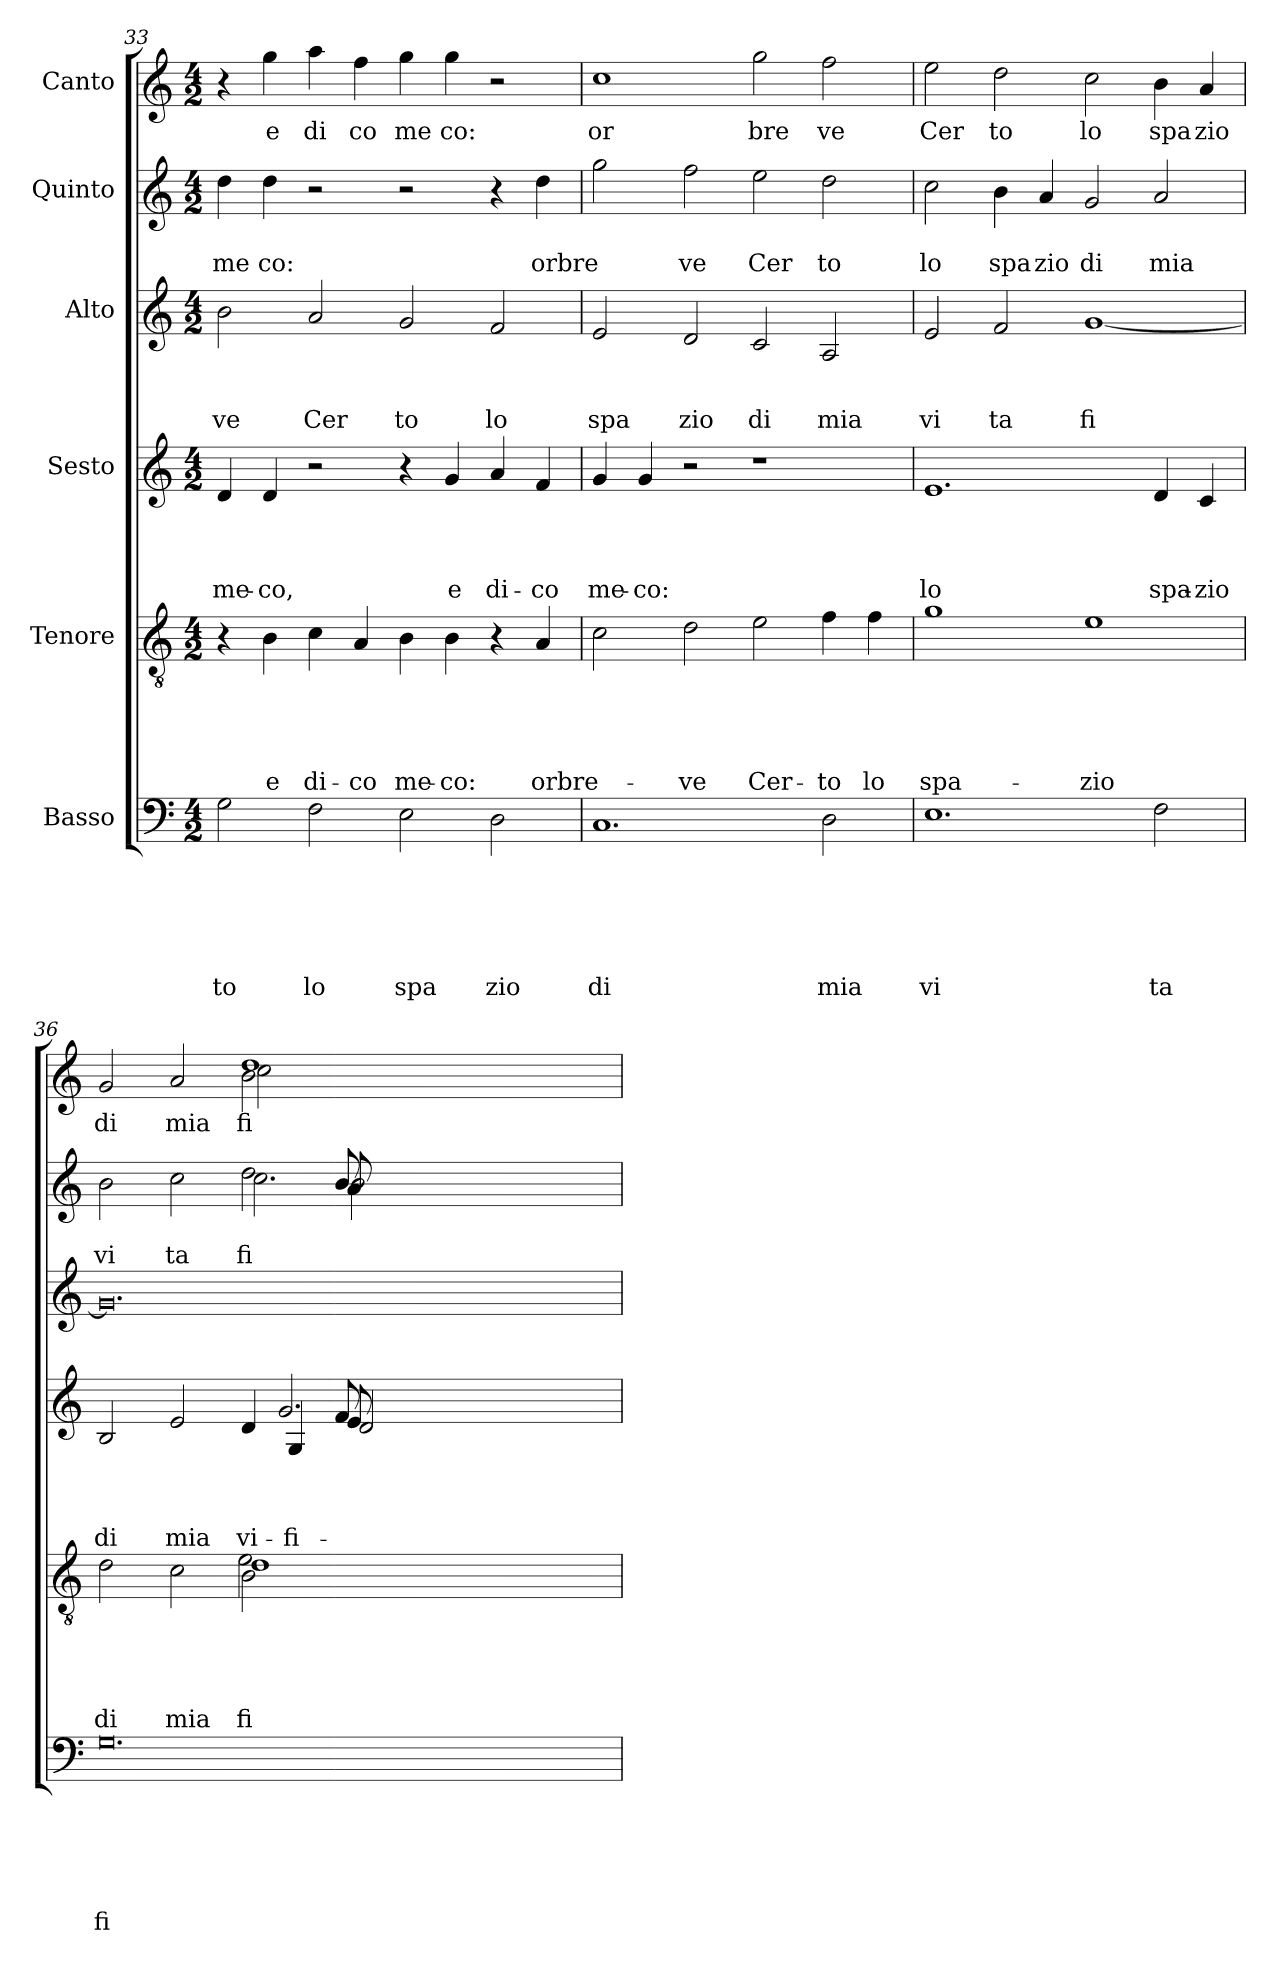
**kern	**text	**text	**text	**text	**text	**text	**kern	**text	**text	**text	**text	**text	**kern	**text	**text	**text	**text	**kern	**text	**text	**text	**kern	**text	**text	**kern	**text
*part6	*part6	*part6	*part6	*part6	*part6	*part6	*part5	*part5	*part5	*part5	*part5	*part5	*part4	*part4	*part4	*part4	*part4	*part3	*part3	*part3	*part3	*part2	*part2	*part2	*part1	*part1
*staff6	*staff6	*staff6	*staff6	*staff6	*staff6	*staff6	*staff5	*staff5	*staff5	*staff5	*staff5	*staff5	*staff4	*staff4	*staff4	*staff4	*staff4	*staff3	*staff3	*staff3	*staff3	*staff2	*staff2	*staff2	*staff1	*staff1
*I"Basso	*	*	*	*	*	*	*I"Tenore	*	*	*	*	*	*I"Sesto	*	*	*	*	*I"Alto	*	*	*	*I"Quinto	*	*	*I"Canto	*
*clefF4	*	*	*	*	*	*	*clefGv2	*	*	*	*	*	*clefG2	*	*	*	*	*clefG2	*	*	*	*clefG2	*	*	*clefG2	*
*k[]	*	*	*	*	*	*	*k[]	*	*	*	*	*	*k[]	*	*	*	*	*k[]	*	*	*	*k[]	*	*	*k[]	*
*C:	*	*	*	*	*	*	*C:	*	*	*	*	*	*C:	*	*	*	*	*C:	*	*	*	*C:	*	*	*C:	*
*M4/2	*	*	*	*	*	*	*M4/2	*	*	*	*	*	*M4/2	*	*	*	*	*M4/2	*	*	*	*M4/2	*	*	*M4/2	*
=33	=33	=33	=33	=33	=33	=33	=33	=33	=33	=33	=33	=33	=33	=33	=33	=33	=33	=33	=33	=33	=33	=33	=33	=33	=33	=33
!	!	!	!	!	!	!LO:LY:b	!	!	!	!	!	!	!	!	!	!	!LO:LY:b	!	!	!	!LO:LY:b	!	!	!LO:LY:b	!	!
2G\	.	.	.	.	.	to	4r	.	.	.	.	.	4d/	.	.	.	me-	2b\	.	.	ve	4dd\	.	me	4r	.
!	!	!	!	!	!	!	!	!	!	!	!	!LO:LY:b	!	!	!	!	!LO:LY:b	!	!	!	!	!	!	!LO:LY:b	!	!LO:LY:b
.	.	.	.	.	.	.	4B\	.	.	.	.	e	4d/	.	.	.	-co,	.	.	.	.	4dd\	.	co:	4gg\	e
!	!	!	!	!	!	!LO:LY:b	!	!	!	!	!	!LO:LY:b	!	!	!	!	!	!	!	!	!LO:LY:b	!	!	!	!	!LO:LY:b
2F\	.	.	.	.	.	lo	4c\	.	.	.	.	di-	2r	.	.	.	.	2a/	.	.	Cer	2r	.	.	4aa\	di
!	!	!	!	!	!	!	!	!	!	!	!	!LO:LY:b	!	!	!	!	!	!	!	!	!	!	!	!	!	!LO:LY:b
.	.	.	.	.	.	.	4A/	.	.	.	.	-co	.	.	.	.	.	.	.	.	.	.	.	.	4ff\	co
!	!	!	!	!	!	!LO:LY:b	!	!	!	!	!	!LO:LY:b	!	!	!	!	!	!	!	!	!LO:LY:b	!	!	!	!	!LO:LY:b
2E\	.	.	.	.	.	spa	4B\	.	.	.	.	me-	4r	.	.	.	.	2g/	.	.	to	2r	.	.	4gg\	me
!	!	!	!	!	!	!	!	!	!	!	!	!LO:LY:b	!	!	!	!	!LO:LY:b	!	!	!	!	!	!	!	!	!LO:LY:b
.	.	.	.	.	.	.	4B\	.	.	.	.	-co:	4g/	.	.	.	e	.	.	.	.	.	.	.	4gg\	co:
!	!	!	!	!	!	!LO:LY:b	!	!	!	!	!	!	!	!	!	!	!LO:LY:b	!	!	!	!LO:LY:b	!	!	!	!	!
2D\	.	.	.	.	.	zio	4r	.	.	.	.	.	4a/	.	.	.	di-	2f/	.	.	lo	4r	.	.	2r	.
!	!	!	!	!	!	!	!	!	!	!	!	!LO:LY:b	!	!	!	!	!LO:LY:b	!	!	!	!	!	!	!LO:LY:b	!	!
.	.	.	.	.	.	.	4A/	.	.	.	.	orbre-	4f/	.	.	.	-co	.	.	.	.	4dd\	.	orbre	.	.
=34	=34	=34	=34	=34	=34	=34	=34	=34	=34	=34	=34	=34	=34	=34	=34	=34	=34	=34	=34	=34	=34	=34	=34	=34	=34	=34
!	!	!	!	!	!	!LO:LY:b	!	!	!	!	!	!	!	!	!	!	!LO:LY:b	!	!	!	!LO:LY:b	!	!	!	!	!LO:LY:b
1.C	.	.	.	.	.	di	2c\	.	.	.	.	.	4g/	.	.	.	me-	2e/	.	.	spa	2gg\	.	.	1cc	or
!	!	!	!	!	!	!	!	!	!	!	!	!	!	!	!	!	!LO:LY:b	!	!	!	!	!	!	!	!	!
.	.	.	.	.	.	.	.	.	.	.	.	.	4g/	.	.	.	-co:	.	.	.	.	.	.	.	.	.
!	!	!	!	!	!	!	!	!	!	!	!	!LO:LY:b	!	!	!	!	!	!	!	!	!LO:LY:b	!	!	!LO:LY:b	!	!
.	.	.	.	.	.	.	2d\	.	.	.	.	-ve	2r	.	.	.	.	2d/	.	.	zio	2ff\	.	ve	.	.
!	!	!	!	!	!	!	!	!	!	!	!	!LO:LY:b	!	!	!	!	!	!	!	!	!LO:LY:b	!	!	!LO:LY:b	!	!LO:LY:b
.	.	.	.	.	.	.	2e\	.	.	.	.	Cer-	1r	.	.	.	.	2c/	.	.	di	2ee\	.	Cer	2gg\	bre
!	!	!	!	!	!	!LO:LY:b	!	!	!	!	!	!LO:LY:b	!	!	!	!	!	!	!	!	!LO:LY:b	!	!	!LO:LY:b	!	!LO:LY:b
2D\	.	.	.	.	.	mia	4f\	.	.	.	.	-to	.	.	.	.	.	2A/	.	.	mia	2dd\	.	to	2ff\	ve
!	!	!	!	!	!	!	!	!	!	!	!	!LO:LY:b	!	!	!	!	!	!	!	!	!	!	!	!	!	!
.	.	.	.	.	.	.	4f\	.	.	.	.	lo	.	.	.	.	.	.	.	.	.	.	.	.	.	.
=35	=35	=35	=35	=35	=35	=35	=35	=35	=35	=35	=35	=35	=35	=35	=35	=35	=35	=35	=35	=35	=35	=35	=35	=35	=35	=35
!	!	!	!	!	!	!LO:LY:b	!	!	!	!	!	!LO:LY:b	!	!	!	!	!LO:LY:b	!	!	!	!LO:LY:b	!	!	!LO:LY:b	!	!LO:LY:b
1.E	.	.	.	.	.	vi	1g	.	.	.	.	spa-	1.e	.	.	.	lo	2e/	.	.	vi	2cc\	.	lo	2ee\	Cer
!	!	!	!	!	!	!	!	!	!	!	!	!	!	!	!	!	!	!	!	!	!LO:LY:b	!	!	!LO:LY:b	!	!LO:LY:b
.	.	.	.	.	.	.	.	.	.	.	.	.	.	.	.	.	.	2f/	.	.	ta	4b\	.	spa	2dd\	to
!	!	!	!	!	!	!	!	!	!	!	!	!	!	!	!	!	!	!	!	!	!	!	!	!LO:LY:b	!	!
.	.	.	.	.	.	.	.	.	.	.	.	.	.	.	.	.	.	.	.	.	.	4a/	.	zio	.	.
!	!	!	!	!	!	!	!	!	!	!	!	!LO:LY:b	!	!	!	!	!	!	!	!	!LO:LY:b	!	!	!LO:LY:b	!	!LO:LY:b
.	.	.	.	.	.	.	1e	.	.	.	.	-zio	.	.	.	.	.	[<1g	.	.	fi	2g/	.	di	2cc\	lo
!	!	!	!	!	!	!LO:LY:b	!	!	!	!	!	!	!	!	!	!	!LO:LY:b	!	!	!	!	!	!	!LO:LY:b	!	!LO:LY:b
2F\	.	.	.	.	.	ta	.	.	.	.	.	.	4d/	.	.	.	spa-	.	.	.	.	2a/	.	mia	4b\	spa
!	!	!	!	!	!	!	!	!	!	!	!	!	!	!	!	!	!LO:LY:b	!	!	!	!	!	!	!	!	!LO:LY:b
.	.	.	.	.	.	.	.	.	.	.	.	.	4c/	.	.	.	-zio	.	.	.	.	.	.	.	4a/	zio
=36	=36	=36	=36	=36	=36	=36	=36	=36	=36	=36	=36	=36	=36	=36	=36	=36	=36	=36	=36	=36	=36	=36	=36	=36	=36	=36
!	!	!	!	!	!	!LO:LY:b	!	!	!	!	!	!LO:LY:b	!	!	!	!	!LO:LY:b	!	!	!	!	!	!	!LO:LY:b	!	!LO:LY:b
*	*	*	*	*	*	*	*^	*	*	*	*	*	*^	*	*	*	*	*	*	*	*	*^	*	*	*^	*
*	*	*	*	*	*	*	*	*^	*	*	*	*	*	*	*^	*	*	*	*	*	*	*	*	*	*^	*	*	*	*^	*
*	*	*	*	*	*	*	*	*	*	*	*	*	*	*	*	*	*^	*	*	*	*	*	*	*	*	*	*	*^	*	*	*	*	*	*
0.G	.	.	.	.	.	fi	2d\	1ryy	1ryy	.	.	.	.	di	2B/	1ryy	1.ryy	1.ryy	.	.	.	di	0.g]	.	.	.	2b\	1ryy	1.ryy	1.ryy	.	vi	2g>/	1ryy	1ryy	di
!	!	!	!	!	!	!	!	!	!	!	!	!	!	!LO:LY:b	!	!	!	!	!	!	!	!LO:LY:b	!	!	!	!	!	!	!	!	!	!LO:LY:b	!	!	!	!LO:LY:b
.	.	.	.	.	.	.	2c\	.	.	.	.	.	.	mia	2e/	.	.	.	.	.	.	mia	.	.	.	.	2cc\	.	.	.	.	ta	2a/	.	.	mia
!	!	!	!	!	!	!	!	!	!	!	!	!	!	!LO:LY:b	!	!	!	!	!	!	!	!	!	!	!	!	!	!	!	!	!	!	!	!	!	!
!	!	!	!	!	!	!	!	!	!	!	!	!	!	!LO:LY:b	!	!	!	!	!	!	!	!	!	!	!	!	!	!	!	!	!	!	!	!	!	!
!	!	!	!	!	!	!	!	!	!	!	!	!	!	!LO:LY:b	!	!	!	!	!	!	!	!LO:LY:b	!	!	!	!	!	!	!	!	!	!LO:LY:b	!	!	!	!LO:LY:b
!	!	!	!	!	!	!	!	!	!	!	!	!	!	!	!	!	!	!	!	!	!	!	!	!	!	!	!	!	!	!	!	!	!	!	!	!LO:LY:b
!	!	!	!	!	!	!	!	!	!	!	!	!	!	!	!	!	!	!	!	!	!	!	!	!	!	!	!	!	!	!	!	!	!	!	!	!LO:LY:b
.	.	.	.	.	.	.	2B\	2e\	1d	.	.	.	.	fi-	4d/	4ryy	.	.	.	.	.	vi-	.	.	.	.	2dd\	2.cc\	.	.	.	fi	2b\	2cc\	1dd	fi
!	!	!	!	!	!	!	!	!	!	!	!	!	!	!	!	!	!	!	!	!	!	!LO:LY:b	!	!	!	!	!	!	!	!	!	!	!	!	!	!
!	!	!	!	!	!	!	!	!	!	!	!	!	!	!	!	!	!	!	!	!	!	!LO:LY:b	!	!	!	!	!	!	!	!	!	!	!	!	!	!
.	.	.	.	.	.	.	.	.	.	.	.	.	.	.	4G/	2.g/	.	.	.	.	.	fi-	.	.	.	.	.	.	.	.	.	.	.	.	.	.
.	.	.	.	.	.	.	1ryy	1ryy	.	.	.	.	.	.	8f/	.	8e/	2d/	.	.	.	.	.	.	.	.	8b/	.	8a/	2b\	.	.	1ryy	1ryy	.	.
.	.	.	.	.	.	.	.	.	.	.	.	.	.	.	1ryy	.	1ryy	.	.	.	.	.	.	.	.	.	1ryy	.	1ryy	.	.	.	.	.	.	.
.	.	.	.	.	.	.	.	.	.	.	.	.	.	.	.	.	.	.	.	.	.	.	.	.	.	.	.	1ryy	.	.	.	.	.	.	.	.
.	.	.	.	.	.	.	.	.	1ryy	.	.	.	.	.	.	1ryy	.	1ryy	.	.	.	.	.	.	.	.	.	.	.	1ryy	.	.	.	.	1ryy	.
.	.	.	.	.	.	.	2ryy	2ryy	.	.	.	.	.	.	.	.	.	.	.	.	.	.	.	.	.	.	.	.	.	.	.	.	2ryy	2ryy	.	.
.	.	.	.	.	.	.	.	.	.	.	.	.	.	.	4.ryy	.	4.ryy	.	.	.	.	.	.	.	.	.	4.ryy	.	4.ryy	.	.	.	.	.	.	.
.	.	.	.	.	.	.	.	.	.	.	.	.	.	.	.	.	.	.	.	.	.	.	.	.	.	.	.	4ryy	.	.	.	.	.	.	.	.
*	*	*	*	*	*	*	*v	*v	*v	*	*	*	*	*	*	*	*	*	*	*	*	*	*	*	*	*	*v	*v	*v	*v	*	*	*v	*v	*v	*
*	*	*	*	*	*	*	*	*	*	*	*	*	*v	*v	*v	*v	*	*	*	*	*	*	*	*	*	*	*	*	*
=	=	=	=	=	=	=	=	=	=	=	=	=	=	=	=	=	=	=	=	=	=	=	=	=	=	=
*-	*-	*-	*-	*-	*-	*-	*-	*-	*-	*-	*-	*-	*-	*-	*-	*-	*-	*-	*-	*-	*-	*-	*-	*-	*-	*-
